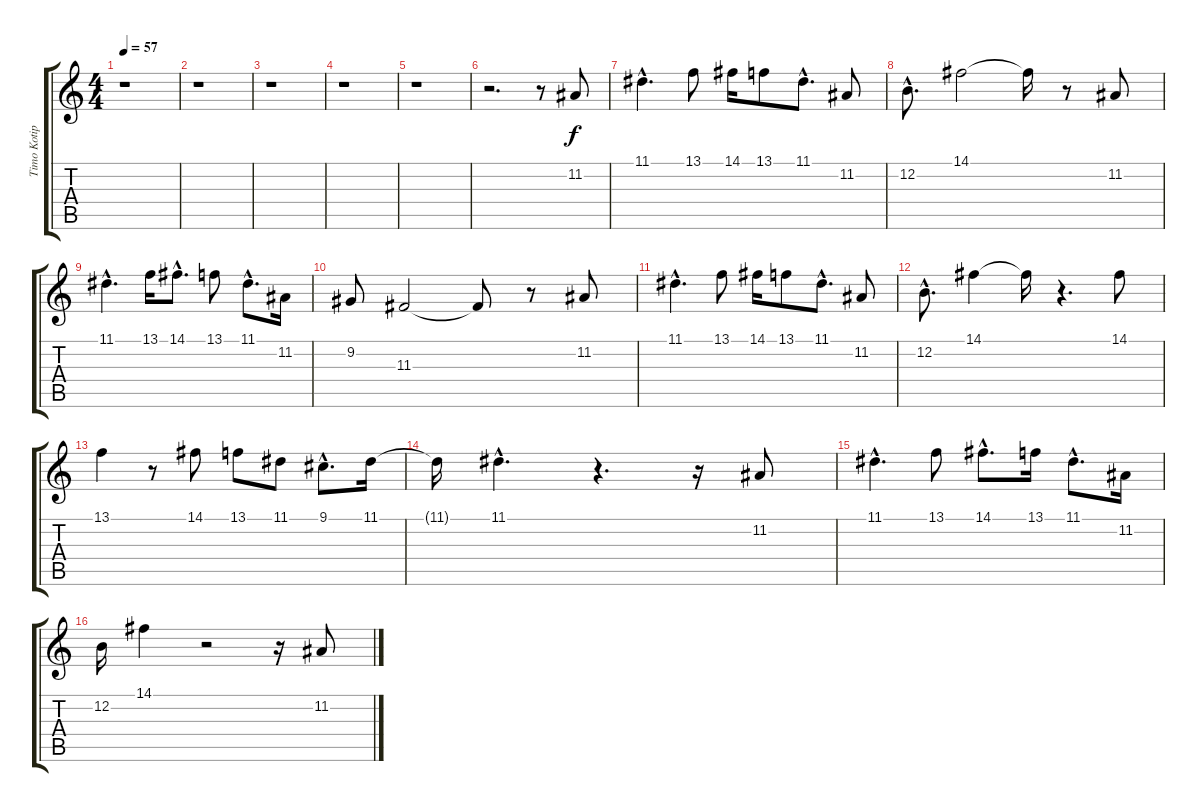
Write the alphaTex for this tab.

\track ("Timo Kotipelto" "Timo Kotip") {instrument lead3calliope}
\staff {score tabs}
\tuning (E4 B3 G3 D3 A2 E2) {hide}
\ts (4 4)
\tempo 57
\clef g2
\ks c
r.1{dy f instrument lead3calliope} |
r.1 |
r.1 |
r.1 |
r.1 |
r.2{d} r.8 11.2.8 |
11.1{hac}.4{d} 13.1.8 14.1.16 13.1.8 11.1{hac}.8{d} 11.2.8 |
12.2{hac}.8{d} 14.1.2 14.1{t}.16 r.8 11.2.8 |
11.1{hac}.4{d} 13.1.16 14.1{hac}.8{d} 13.1.8 11.1{hac}.8{d} 11.2.16 |
9.2.8 11.3.2 11.3{t}.8 r.8 11.2.8 |
11.1{hac}.4{d} 13.1.8 14.1.16 13.1.8 11.1{hac}.8{d} 11.2.8 |
12.2{hac}.8{d} 14.1.4 14.1{t}.16 r.4{d} 14.1.8 |
13.1.4 r.8 14.1.8 13.1.8 11.1.8 9.1{hac}.8{d} 11.1.16 |
11.1{t}.16 11.1{hac}.4{d} r.4{d} r.16 11.2.8 |
11.1{hac}.4{d} 13.1.8 14.1{hac}.8{d} 13.1.16 11.1{hac}.8{d} 11.2.16 |
12.2.16 14.1.4 r.2 r.16 11.2.8
